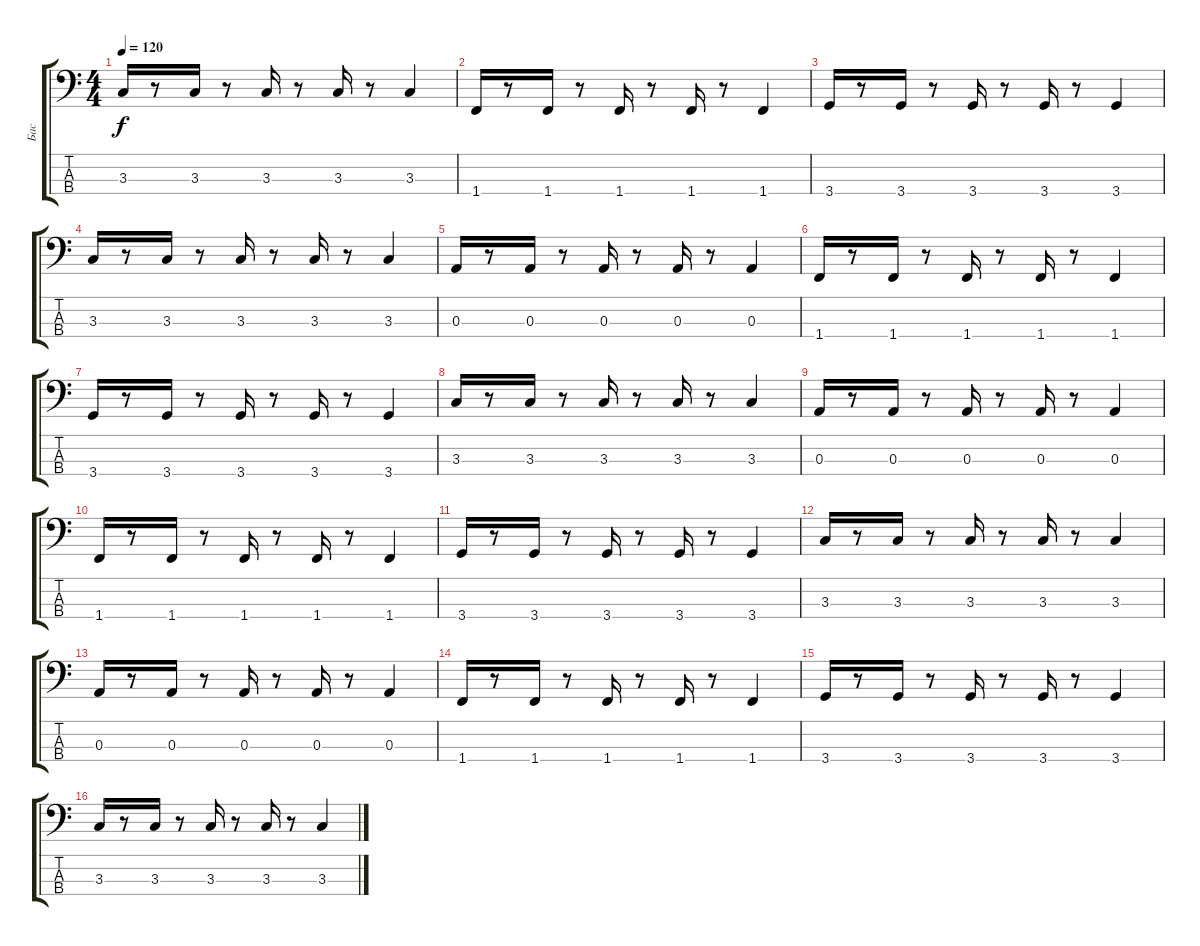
\track ("Бас" "Бас") {instrument slapbass1}
\staff {score tabs}
\tuning (G2 D2 A1 E1) {hide}
\ts (4 4)
\tempo 120
\clef f4
\ks c
3.3.16{dy f} r.8 3.3.16 r.8 3.3.16 r.8 3.3.16 r.8 3.3.4 |
1.4.16 r.8 1.4.16 r.8 1.4.16 r.8 1.4.16 r.8 1.4.4 |
3.4.16 r.8 3.4.16 r.8 3.4.16 r.8 3.4.16 r.8 3.4.4 |
3.3.16 r.8 3.3.16 r.8 3.3.16 r.8 3.3.16 r.8 3.3.4 |
0.3.16 r.8 0.3.16 r.8 0.3.16 r.8 0.3.16 r.8 0.3.4 |
1.4.16 r.8 1.4.16 r.8 1.4.16 r.8 1.4.16 r.8 1.4.4 |
3.4.16 r.8 3.4.16 r.8 3.4.16 r.8 3.4.16 r.8 3.4.4 |
3.3.16 r.8 3.3.16 r.8 3.3.16 r.8 3.3.16 r.8 3.3.4 |
0.3.16 r.8 0.3.16 r.8 0.3.16 r.8 0.3.16 r.8 0.3.4 |
1.4.16 r.8 1.4.16 r.8 1.4.16 r.8 1.4.16 r.8 1.4.4 |
3.4.16 r.8 3.4.16 r.8 3.4.16 r.8 3.4.16 r.8 3.4.4 |
3.3.16 r.8 3.3.16 r.8 3.3.16 r.8 3.3.16 r.8 3.3.4 |
0.3.16 r.8 0.3.16 r.8 0.3.16 r.8 0.3.16 r.8 0.3.4 |
1.4.16 r.8 1.4.16 r.8 1.4.16 r.8 1.4.16 r.8 1.4.4 |
3.4.16 r.8 3.4.16 r.8 3.4.16 r.8 3.4.16 r.8 3.4.4 |
3.3.16 r.8 3.3.16 r.8 3.3.16 r.8 3.3.16 r.8 3.3.4
